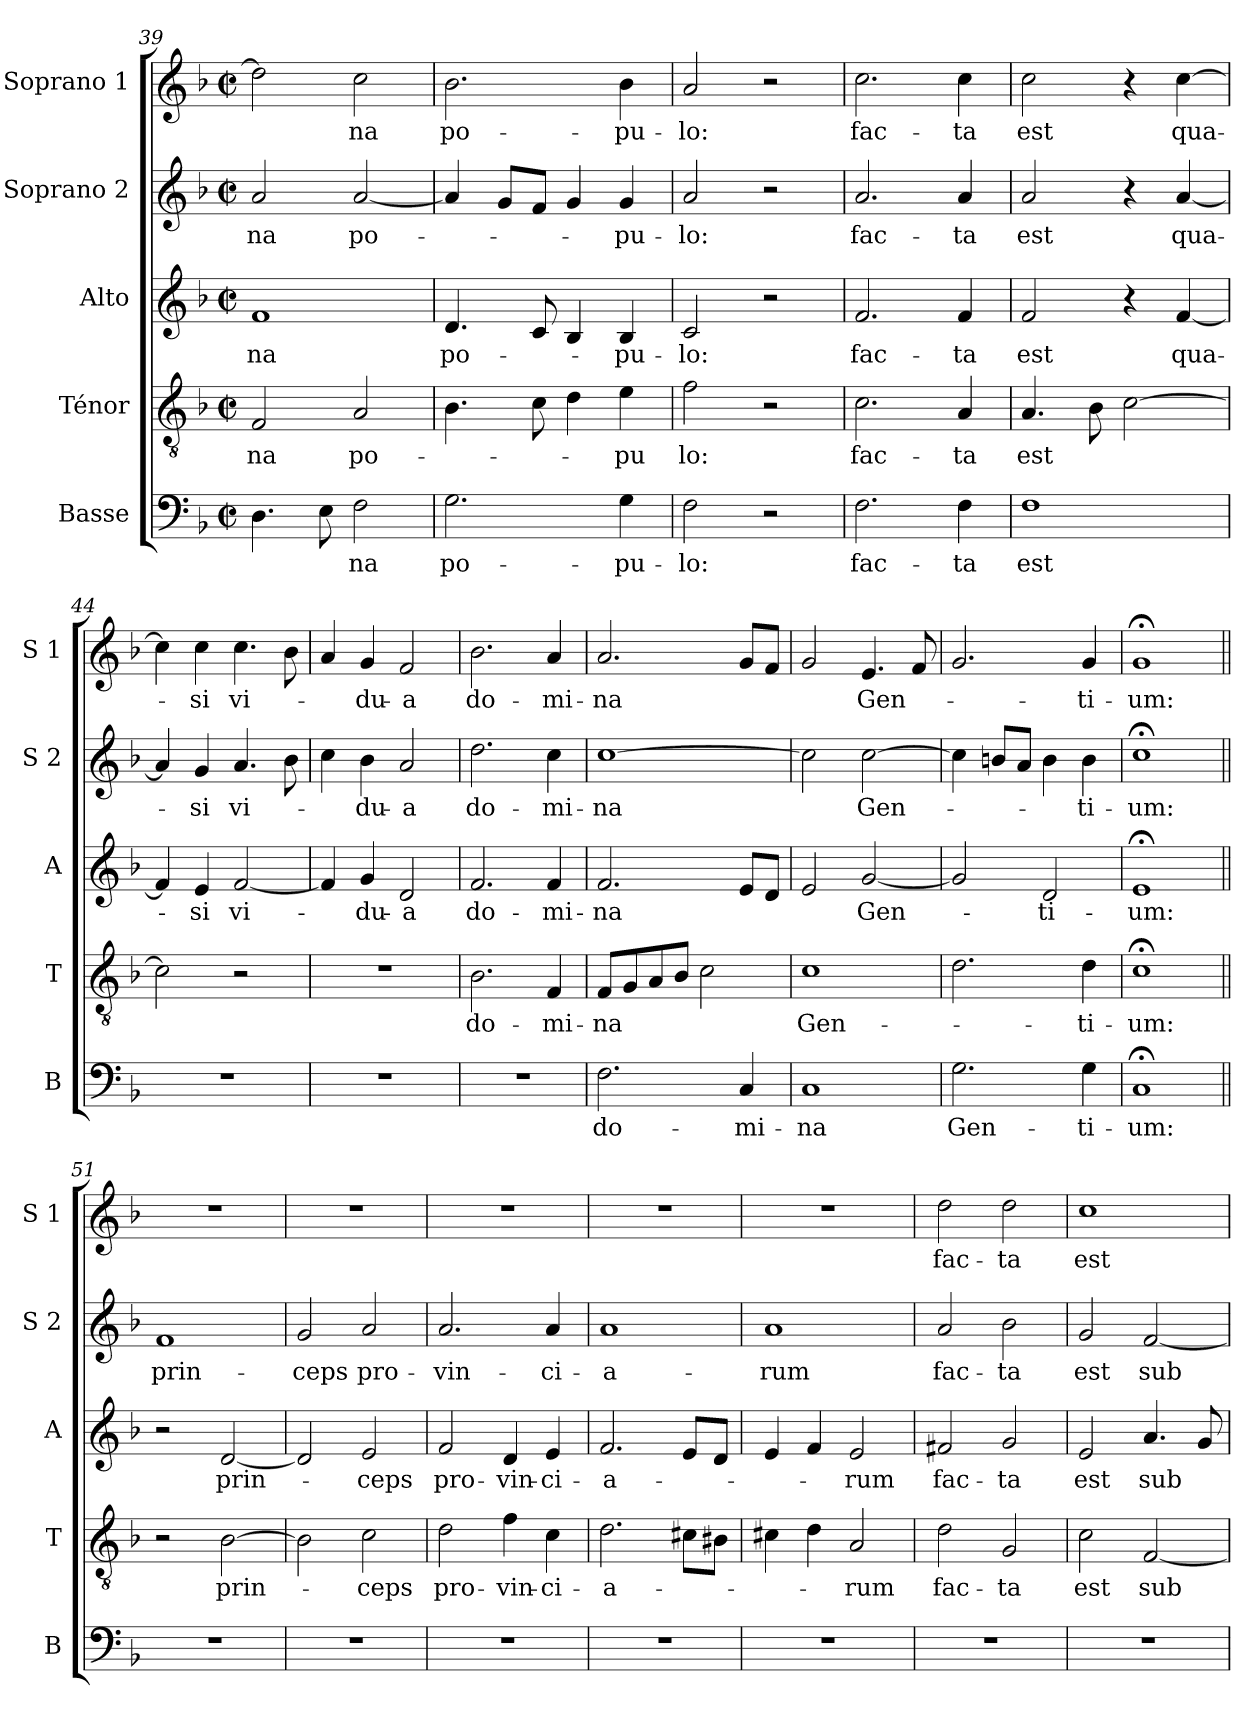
**kern	**text	**kern	**text	**kern	**text	**kern	**text	**kern	**text
*part5	*part5	*part4	*part4	*part3	*part3	*part2	*part2	*part1	*part1
*staff5	*staff5	*staff4	*staff4	*staff3	*staff3	*staff2	*staff2	*staff1	*staff1
*I"Basse	*	*I"Ténor	*	*I"Alto	*	*I"Soprano 2	*	*I"Soprano 1	*
*I'B	*	*I'T	*	*I'A	*	*I'S 2	*	*I'S 1	*
*clefF4	*	*clefGv2	*	*clefG2	*	*clefG2	*	*clefG2	*
*k[b-]	*	*k[b-]	*	*k[b-]	*	*k[b-]	*	*k[b-]	*
*M4/4	*	*M4/4	*	*M4/4	*	*M4/4	*	*M4/4	*
*met(c|)	*	*met(c|)	*	*met(c|)	*	*met(c|)	*	*met(c|)	*
=39	=39	=39	=39	=39	=39	=39	=39	=39	=39
!	!	!	!LO:LY:b	!	!LO:LY:b	!	!LO:LY:b	!	!
4.D\	.	2F/	-na	1f	-na	2a/	-na	2dd\]	.
8E\	.	.	.	.	.	.	.	.	.
!	!LO:LY:b	!	!LO:LY:b	!	!	!	!LO:LY:b	!	!LO:LY:b
2F\	-na	2A/	po-	.	.	[2a/	po-	2cc\	-na
=40	=40	=40	=40	=40	=40	=40	=40	=40	=40
!	!LO:LY:b	!	!	!	!LO:LY:b	!	!	!	!LO:LY:b
2.G\	po-	4.B-\	.	4.d/	po-	4a/]	.	2.b-\	po-
.	.	.	.	.	.	8g/L	.	.	.
.	.	8c\	.	8c/	.	8f/J	.	.	.
.	.	4d\	.	4B-/	.	4g/	.	.	.
!	!LO:LY:b	!	!LO:LY:b	!	!LO:LY:b	!	!LO:LY:b	!	!LO:LY:b
4G\	-pu-	4e\	-pu	4B-/	-pu-	4g/	-pu-	4b-\	-pu-
=41	=41	=41	=41	=41	=41	=41	=41	=41	=41
!	!LO:LY:b	!	!LO:LY:b	!	!LO:LY:b	!	!LO:LY:b	!	!LO:LY:b
2F\	-lo:	2f\	lo:	2c/	-lo:	2a/	-lo:	2a/	-lo:
2r	.	2r	.	2r	.	2r	.	2r	.
=42	=42	=42	=42	=42	=42	=42	=42	=42	=42
!	!LO:LY:b	!	!LO:LY:b	!	!LO:LY:b	!	!LO:LY:b	!	!LO:LY:b
2.F\	fac-	2.c\	fac-	2.f/	fac-	2.a/	fac-	2.cc\	fac-
!	!LO:LY:b	!	!LO:LY:b	!	!LO:LY:b	!	!LO:LY:b	!	!LO:LY:b
4F\	-ta	4A/	-ta	4f/	-ta	4a/	-ta	4cc\	-ta
=43	=43	=43	=43	=43	=43	=43	=43	=43	=43
!	!LO:LY:b	!	!LO:LY:b	!	!LO:LY:b	!	!LO:LY:b	!	!LO:LY:b
1F	est	4.A/	est	2f/	est	2a/	est	2cc\	est
.	.	8B-\	.	.	.	.	.	.	.
.	.	[2c\	.	4r	.	4r	.	4r	.
!	!	!	!	!	!LO:LY:b	!	!LO:LY:b	!	!LO:LY:b
.	.	.	.	[4f/	qua-	[4a/	qua-	[4cc\	qua-
=44	=44	=44	=44	=44	=44	=44	=44	=44	=44
1r	.	2c\]	.	4f/]	.	4a/]	.	4cc\]	.
!	!	!	!	!	!LO:LY:b	!	!LO:LY:b	!	!LO:LY:b
.	.	.	.	4e/	-si	4g/	-si	4cc\	-si
!	!	!	!	!	!LO:LY:b	!	!LO:LY:b	!	!LO:LY:b
.	.	2r	.	[2f/	vi-	4.a/	vi-	4.cc\	vi-
.	.	.	.	.	.	8b-\	.	8b-\	.
=45	=45	=45	=45	=45	=45	=45	=45	=45	=45
1r	.	1r	.	4f/]	.	4cc\	.	4a/	.
!	!	!	!	!	!LO:LY:b	!	!LO:LY:b	!	!LO:LY:b
.	.	.	.	4g/	-du-	4b-\	-du-	4g/	-du-
!	!	!	!	!	!LO:LY:b	!	!LO:LY:b	!	!LO:LY:b
.	.	.	.	2d/	-a	2a/	-a	2f/	-a
=46	=46	=46	=46	=46	=46	=46	=46	=46	=46
!	!	!	!LO:LY:b	!	!LO:LY:b	!	!LO:LY:b	!	!LO:LY:b
1r	.	2.B-\	do-	2.f/	do-	2.dd\	do-	2.b-\	do-
!	!	!	!LO:LY:b	!	!LO:LY:b	!	!LO:LY:b	!	!LO:LY:b
.	.	4F/	-mi-	4f/	-mi-	4cc\	-mi-	4a/	-mi-
!!LO:LB:g=z
=47	=47	=47	=47	=47	=47	=47	=47	=47	=47
!	!LO:LY:b	!	!LO:LY:b	!	!LO:LY:b	!	!LO:LY:b	!	!LO:LY:b
2.F\	do-	8F/L	-na	2.f/	-na	[1cc	-na	2.a/	-na
.	.	8G/	.	.	.	.	.	.	.
.	.	8A/	.	.	.	.	.	.	.
.	.	8B-/J	.	.	.	.	.	.	.
.	.	2c\	.	.	.	.	.	.	.
!	!LO:LY:b	!	!	!	!	!	!	!	!
4C/	-mi-	.	.	8e/L	.	.	.	8g/L	.
.	.	.	.	8d/J	.	.	.	8f/J	.
=48	=48	=48	=48	=48	=48	=48	=48	=48	=48
!	!LO:LY:b	!	!LO:LY:b	!	!	!	!	!	!
1C	-na	1c	Gen-	2e/	.	2cc\]	.	2g/	.
!	!	!	!	!	!LO:LY:b	!	!LO:LY:b	!	!LO:LY:b
.	.	.	.	[2g/	Gen-	[2cc\	Gen-	4.e/	Gen-
.	.	.	.	.	.	.	.	8f/	.
=49	=49	=49	=49	=49	=49	=49	=49	=49	=49
!	!LO:LY:b	!	!	!	!	!	!	!	!
2.G\	Gen-	2.d\	.	2g/]	.	4cc\]	.	2.g/	.
.	.	.	.	.	.	8bn/L	.	.	.
.	.	.	.	.	.	8a/J	.	.	.
!	!	!	!	!	!LO:LY:b	!	!	!	!
.	.	.	.	2d/	-ti-	4b\	.	.	.
!	!LO:LY:b	!	!LO:LY:b	!	!	!	!LO:LY:b	!	!LO:LY:b
4G\	-ti-	4d\	-ti-	.	.	4b\	-ti-	4g/	-ti-
=50	=50	=50	=50	=50	=50	=50	=50	=50	=50
!	!LO:LY:b	!	!LO:LY:b	!	!LO:LY:b	!	!LO:LY:b	!	!LO:LY:b
1C;<	-um:	1c;<	-um:	1e;<	-um:	1cc;<	-um:	1g;<	-um:
=51||	=51||	=51||	=51||	=51||	=51||	=51||	=51||	=51||	=51||
!	!	!	!	!	!	!	!LO:LY:b	!	!
1r	.	2r	.	2r	.	1f	prin-	1r	.
!	!	!	!LO:LY:b	!	!LO:LY:b	!	!	!	!
.	.	[2B-\	prin-	[2d/	prin-	.	.	.	.
=52	=52	=52	=52	=52	=52	=52	=52	=52	=52
!	!	!	!	!	!	!	!LO:LY:b	!	!
1r	.	2B-\]	.	2d/]	.	2g/	-ceps	1r	.
!	!	!	!LO:LY:b	!	!LO:LY:b	!	!LO:LY:b	!	!
.	.	2c\	-ceps	2e/	-ceps	2a/	pro-	.	.
=53	=53	=53	=53	=53	=53	=53	=53	=53	=53
!	!	!	!LO:LY:b	!	!LO:LY:b	!	!LO:LY:b	!	!
1r	.	2d\	pro-	2f/	pro-	2.a/	-vin-	1r	.
!	!	!	!LO:LY:b	!	!LO:LY:b	!	!	!	!
.	.	4f\	-vin-	4d/	-vin-	.	.	.	.
!	!	!	!LO:LY:b	!	!LO:LY:b	!	!LO:LY:b	!	!
.	.	4c\	-ci-	4e/	-ci-	4a/	-ci-	.	.
=54	=54	=54	=54	=54	=54	=54	=54	=54	=54
!	!	!	!LO:LY:b	!	!LO:LY:b	!	!LO:LY:b	!	!
1r	.	2.d\	-a-	2.f/	-a-	1a	-a-	1r	.
.	.	8c#X\L	.	8e/L	.	.	.	.	.
.	.	8B#X\J	.	8d/J	.	.	.	.	.
=55	=55	=55	=55	=55	=55	=55	=55	=55	=55
!	!	!	!	!	!	!	!LO:LY:b	!	!
1r	.	4c#X\	.	4e/	.	1a	-rum	1r	.
.	.	4d\	.	4f/	.	.	.	.	.
!	!	!	!LO:LY:b	!	!LO:LY:b	!	!	!	!
.	.	2A/	-rum	2e/	-rum	.	.	.	.
=56	=56	=56	=56	=56	=56	=56	=56	=56	=56
!	!	!	!LO:LY:b	!	!LO:LY:b	!	!LO:LY:b	!	!LO:LY:b
1r	.	2d\	fac-	2f#X/	fac-	2a/	fac-	2dd\	fac-
!	!	!	!LO:LY:b	!	!LO:LY:b	!	!LO:LY:b	!	!LO:LY:b
.	.	2G/	-ta	2g/	-ta	2b-\	-ta	2dd\	-ta
=57	=57	=57	=57	=57	=57	=57	=57	=57	=57
!	!	!	!LO:LY:b	!	!LO:LY:b	!	!LO:LY:b	!	!LO:LY:b
1r	.	2c\	est	2e/	est	2g/	est	1cc	est
!	!	!	!LO:LY:b	!	!LO:LY:b	!	!LO:LY:b	!	!
.	.	[2F/	sub	4.a/	sub	[2f/	sub	.	.
.	.	.	.	8g/	.	.	.	.	.
=	=	=	=	=	=	=	=	=	=
*-	*-	*-	*-	*-	*-	*-	*-	*-	*-
